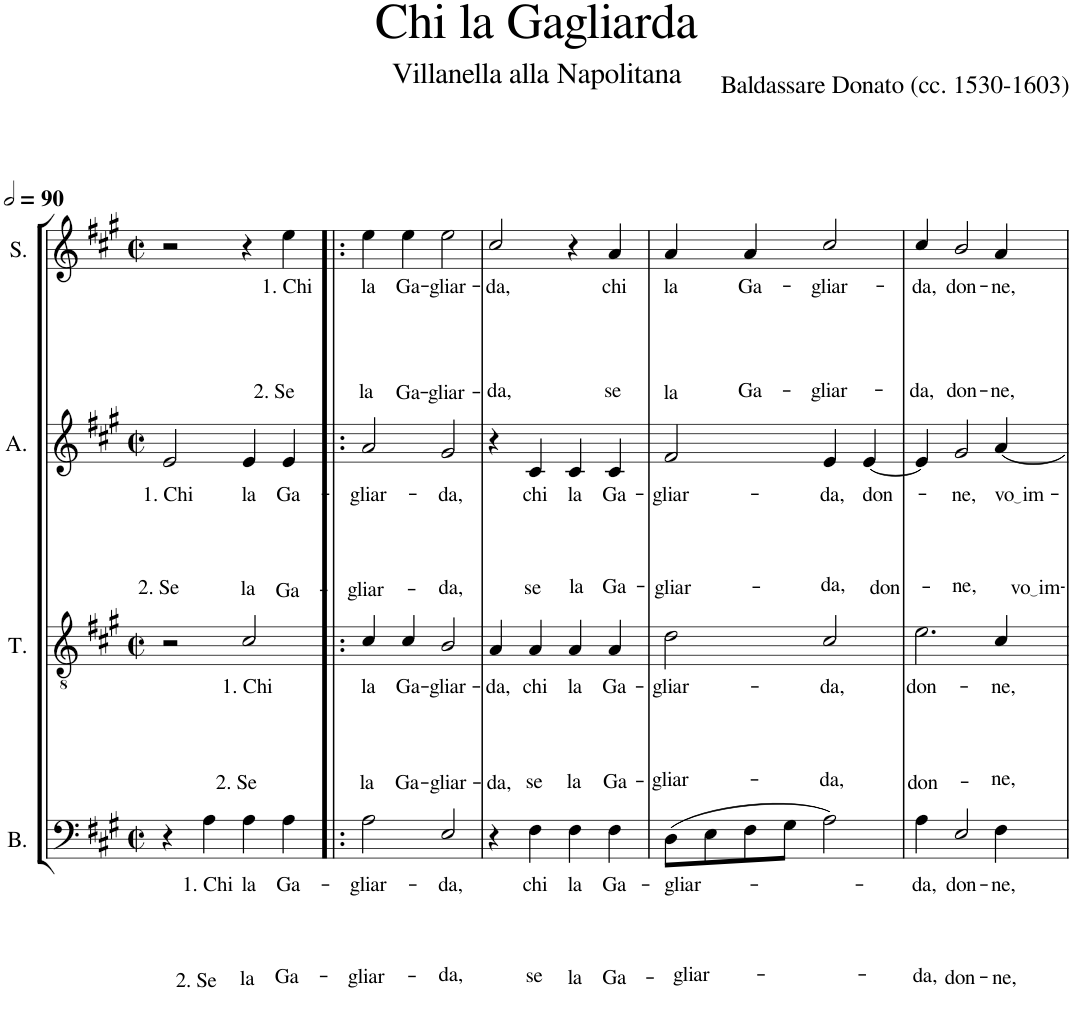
**kern	**text	**text	**text	**kern	**text	**text	**text	**kern	**text	**text	**text	**kern	**text	**text	**text
*part4	*part4	*part4	*part4	*part3	*part3	*part3	*part3	*part2	*part2	*part2	*part2	*part1	*part1	*part1	*part1
*staff4	*staff4	*staff4	*staff4	*staff3	*staff3	*staff3	*staff3	*staff2	*staff2	*staff2	*staff2	*staff1	*staff1	*staff1	*staff1
*I"B.	*	*	*	*I"T.	*	*	*	*I"A.	*	*	*	*I"S.	*	*	*
*clefF4	*	*	*	*clefGv2	*	*	*	*clefG2	*	*	*	*clefG2	*	*	*
*k[f#c#g#]	*	*	*	*k[f#c#g#]	*	*	*	*k[f#c#g#]	*	*	*	*k[f#c#g#]	*	*	*
*M2/2	*	*	*	*M2/2	*	*	*	*M2/2	*	*	*	*M2/2	*	*	*
*met(c|)	*	*	*	*met(c|)	*	*	*	*met(c|)	*	*	*	*met(c|)	*	*	*
*MM180	*	*	*	*MM180	*	*	*	*MM180	*	*	*	*MM180	*	*	*
=1	=1	=1	=1	=1	=1	=1	=1	=1	=1	=1	=1	=1	=1	=1	=1
!	!	!	!	!	!	!	!	!	!LO:LY:b	!	!LO:LY:b	!	!	!	!
4r	.	.	.	2r	.	.	.	2e/	1. Chi	.	2. Se	2r	.	.	.
!	!LO:LY:b	!	!LO:LY:b	!	!	!	!	!	!	!	!	!	!	!	!
4A\	1. Chi	.	2. Se	.	.	.	.	.	.	.	.	.	.	.	.
!	!LO:LY:b	!	!LO:LY:b	!	!LO:LY:b	!	!LO:LY:b	!	!LO:LY:b	!	!LO:LY:b	!	!	!	!
4A\	la	.	la	2c#/	1. Chi	.	2. Se	4e/	la	.	la	4r	.	.	.
!	!LO:LY:b	!	!LO:LY:b	!	!	!	!	!	!LO:LY:b	!	!LO:LY:b	!	!LO:LY:b	!	!LO:LY:b
4A\	Ga-	.	Ga-	.	.	.	.	4e/	Ga-	.	Ga-	4ee\	1. Chi	.	2. Se
=2!|:	=2!|:	=2!|:	=2!|:	=2!|:	=2!|:	=2!|:	=2!|:	=2!|:	=2!|:	=2!|:	=2!|:	=2!|:	=2!|:	=2!|:	=2!|:
!	!LO:LY:b	!	!LO:LY:b	!	!LO:LY:b	!	!LO:LY:b	!	!LO:LY:b	!	!LO:LY:b	!	!LO:LY:b	!	!LO:LY:b
2A\	-gliar-	.	-gliar-	4c#/	la	.	la	2a/	-gliar-	.	-gliar-	4ee\	la	.	la
!	!	!	!	!	!LO:LY:b	!	!LO:LY:b	!	!	!	!	!	!LO:LY:b	!	!LO:LY:b
.	.	.	.	4c#/	Ga-	.	Ga-	.	.	.	.	4ee\	Ga-	.	Ga-
!	!LO:LY:b	!	!LO:LY:b	!	!LO:LY:b	!	!LO:LY:b	!	!LO:LY:b	!	!LO:LY:b	!	!LO:LY:b	!	!LO:LY:b
2E/	-da,	.	-da,	2B/	-gliar-	.	-gliar-	2g#/	-da,	.	-da,	2ee\	-gliar-	.	-gliar-
=3	=3	=3	=3	=3	=3	=3	=3	=3	=3	=3	=3	=3	=3	=3	=3
!	!	!	!	!	!LO:LY:b	!	!LO:LY:b	!	!	!	!	!	!LO:LY:b	!	!LO:LY:b
4r	.	.	.	4A/	-da,	.	-da,	4r	.	.	.	2cc#/	-da,	.	-da,
!	!LO:LY:b	!	!LO:LY:b	!	!LO:LY:b	!	!LO:LY:b	!	!LO:LY:b	!	!LO:LY:b	!	!	!	!
4F#\	chi	.	se	4A/	chi	.	se	4c#/	chi	.	se	.	.	.	.
!	!LO:LY:b	!	!LO:LY:b	!	!LO:LY:b	!	!LO:LY:b	!	!LO:LY:b	!	!LO:LY:b	!	!	!	!
4F#\	la	.	la	4A/	la	.	la	4c#/	la	.	la	4r	.	.	.
!	!LO:LY:b	!	!LO:LY:b	!	!LO:LY:b	!	!LO:LY:b	!	!LO:LY:b	!	!LO:LY:b	!	!LO:LY:b	!	!LO:LY:b
4F#\	Ga-	.	Ga-	4A/	Ga-	.	Ga-	4c#/	Ga-	.	Ga-	4a/	chi	.	se
=4	=4	=4	=4	=4	=4	=4	=4	=4	=4	=4	=4	=4	=4	=4	=4
!	!LO:LY:b	!	!LO:LY:b	!	!LO:LY:b	!	!LO:LY:b	!	!LO:LY:b	!	!LO:LY:b	!	!LO:LY:b	!	!LO:LY:b
(8D\L	-gliar-	.	-gliar-	2d\	-gliar-	.	-gliar-	2f#/	-gliar-	.	-gliar-	4a/	la	.	la
8E\	.	.	.	.	.	.	.	.	.	.	.	.	.	.	.
!	!	!	!	!	!	!	!	!	!	!	!	!	!LO:LY:b	!	!LO:LY:b
8F#\	.	.	.	.	.	.	.	.	.	.	.	4a/	Ga-	.	Ga-
8G#\J	.	.	.	.	.	.	.	.	.	.	.	.	.	.	.
!	!	!	!	!	!LO:LY:b	!	!LO:LY:b	!	!LO:LY:b	!	!LO:LY:b	!	!LO:LY:b	!	!LO:LY:b
2A\)	.	.	.	2c#/	-da,	.	-da,	4e/	-da,	.	-da,	2cc#/	-gliar-	.	-gliar-
!	!	!	!	!	!	!	!	!	!LO:LY:b	!	!LO:LY:b	!	!	!	!
.	.	.	.	.	.	.	.	[4e/	don-	.	don-	.	.	.	.
=5	=5	=5	=5	=5	=5	=5	=5	=5	=5	=5	=5	=5	=5	=5	=5
!	!LO:LY:b	!	!LO:LY:b	!	!LO:LY:b	!	!LO:LY:b	!	!	!	!	!	!LO:LY:b	!	!LO:LY:b
4A\	-da,	.	-da,	2.e\	don-	.	don-	4e/]	.	.	.	4cc#/	-da,	.	-da,
!	!LO:LY:b	!	!LO:LY:b	!	!	!	!	!	!LO:LY:b	!	!LO:LY:b	!	!LO:LY:b	!	!LO:LY:b
2E/	don-	.	don-	.	.	.	.	2g#/	-ne,	.	ne,	2b/	don-	.	don-
!	!LO:LY:b	!	!LO:LY:b	!	!LO:LY:b	!	!LO:LY:b	!	!LO:LY:b	!	!LO:LY:b	!	!LO:LY:b	!	!LO:LY:b
4F#\	-ne,	.	-ne,	4c#/	-ne,	.	-ne,	[4a/	vo im	.	vo im	4a/	-ne,	.	-ne,
=	=	=	=	=	=	=	=	=	=	=	=	=	=	=	=
*-	*-	*-	*-	*-	*-	*-	*-	*-	*-	*-	*-	*-	*-	*-	*-
